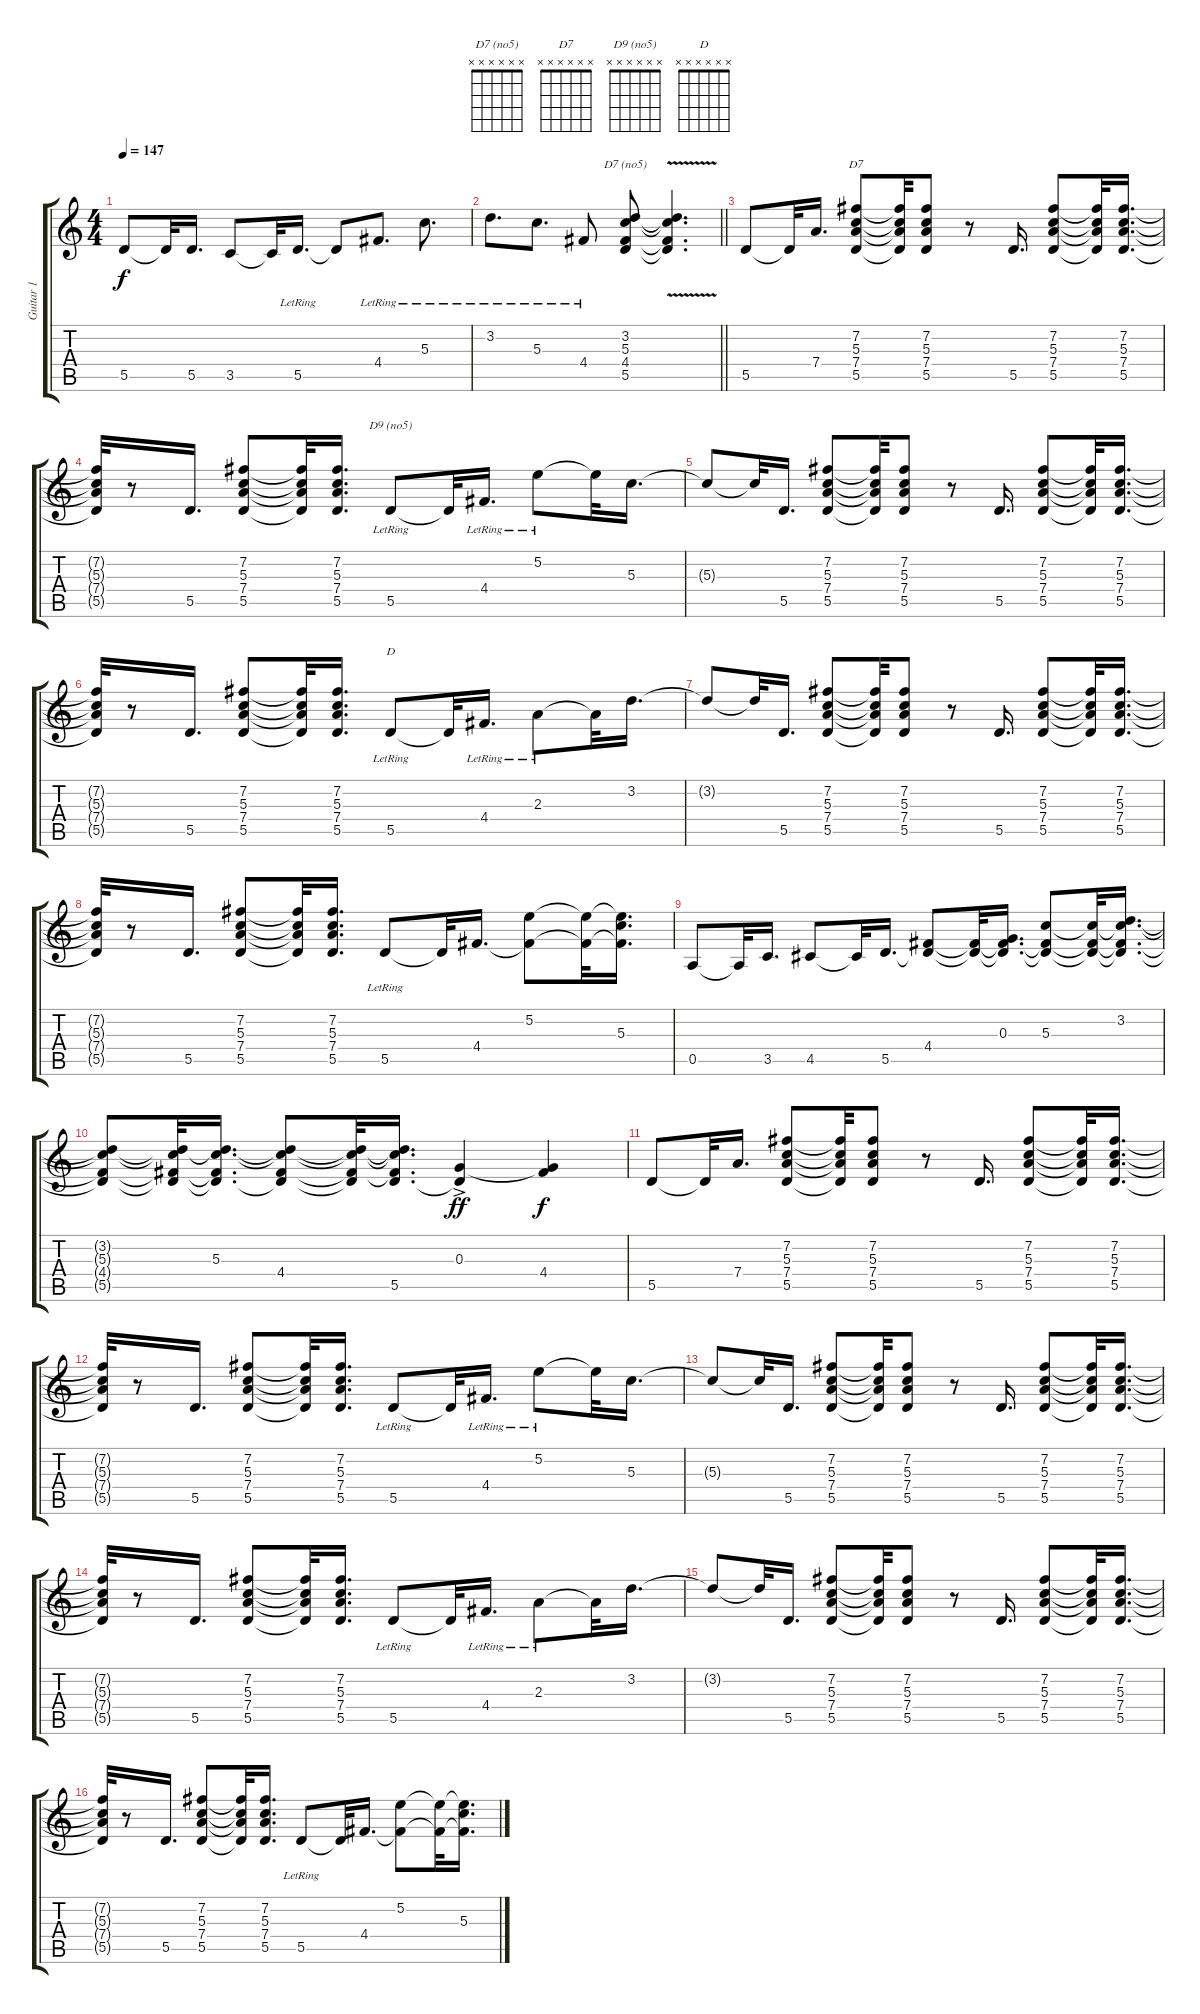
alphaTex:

\track ("Guitar 1" "Guitar 1") {instrument distortionguitar}
\staff {score tabs}
\tuning (E4 B3 G3 D3 A2 D2) {hide}
\chord ("D7 (no5)" x x x x x x)
\chord ("D7" x x x x x x)
\chord ("D9 (no5)" x x x x x x)
\chord ("D" x x x x x x)
\ts (4 4)
\tempo 147
\clef g2
\ks c
5.5.8{dy f} 5.5{t}.32 5.5.16{d} 3.5.8 3.5{t}.32 5.5{lr}.16{d} 5.5{t}.8 4.4{lr}.8{d} 5.3{lr}.8{d} |
\barLineRight lightlight
3.2{lr}.8{d} 5.3{lr}.8{d} 4.4{lr}.8 (3.2 5.3 4.4 5.5).8{ch "D7 (no5)"} (3.2{v t} 5.3{v t} 4.4{v t} 5.5{v t}).4{d} |
\section ("" "")
5.5.8 5.5{t}.32 7.4.16{d} (7.2 5.3 7.4 5.5).8{ch "D7"} (7.2{t} 5.3{t} 7.4{t} 5.5{t}).32 (7.2 5.3 7.4 5.5).8 r.8 5.5.16{d} (7.2 5.3 7.4 5.5).8 (7.2{t} 5.3{t} 7.4{t} 5.5{t}).32 (7.2 5.3 7.4 5.5).16{d} |
(7.2{t} 5.3{t} 7.4{t} 5.5{t}).32 r.8 5.5.16{d} (7.2 5.3 7.4 5.5).8 (7.2{t} 5.3{t} 7.4{t} 5.5{t}).32 (7.2 5.3 7.4 5.5).16{d} 5.5{lr}.8{ch "D9 (no5)"} 5.5{t}.32 4.4{lr}.16{d} 5.2{lr}.8 5.2{t}.32 5.3.16{d} |
5.3{t}.8 5.3{t}.32 5.5.16{d} (7.2 5.3 7.4 5.5).8 (7.2{t} 5.3{t} 7.4{t} 5.5{t}).32 (7.2 5.3 7.4 5.5).8 r.8 5.5.16{d} (7.2 5.3 7.4 5.5).8 (7.2{t} 5.3{t} 7.4{t} 5.5{t}).32 (7.2 5.3 7.4 5.5).16{d} |
(7.2{t} 5.3{t} 7.4{t} 5.5{t}).32 r.8 5.5.16{d} (7.2 5.3 7.4 5.5).8 (7.2{t} 5.3{t} 7.4{t} 5.5{t}).32 (7.2 5.3 7.4 5.5).16{d} 5.5{lr}.8{ch "D"} 5.5{t}.32 4.4{lr}.16{d} 2.3{lr}.8 2.3{t}.32 3.2.16{d} |
3.2{t}.8 3.2{t}.32 5.5.16{d} (7.2 5.3 7.4 5.5).8 (7.2{t} 5.3{t} 7.4{t} 5.5{t}).32 (7.2 5.3 7.4 5.5).8 r.8 5.5.16{d} (7.2 5.3 7.4 5.5).8 (7.2{t} 5.3{t} 7.4{t} 5.5{t}).32 (7.2 5.3 7.4 5.5).16{d} |
(7.2{t} 5.3{t} 7.4{t} 5.5{t}).32 r.8 5.5.16{d} (7.2 5.3 7.4 5.5).8 (7.2{t} 5.3{t} 7.4{t} 5.5{t}).32 (7.2 5.3 7.4 5.5).16{d} 5.5{lr}.8 5.5{t}.32 4.4.16{d} (5.2 4.4{t}).8 (5.2{t} 4.4{t}).32 (5.2{t} 5.3 4.4{t}).16{d} |
0.5.8 0.5{t}.32 3.5.16{d} 4.5.8 4.5{t}.32 5.5.16{d} (4.4 5.5{t}).8 (4.4{t} 5.5{t}).32 (0.3 4.4{t} 5.5{t}).16{d} (5.3 4.4{t} 5.5{t}).8 (5.3{t} 4.4{t} 5.5{t}).32 (3.2 5.3{t} 4.4{t} 5.5{t}).16{d} |
(3.2{t} 5.3{t} 4.4{t} 5.5{t}).8 (3.2{t} 5.3{t} 4.4{t} 5.5{t}).32 (3.2{t} 5.3 4.4{t} 5.5{t}).16{d} (3.2{t} 5.3{t} 4.4 5.5{t}).8 (3.2{t} 5.3{t} 4.4{t} 5.5{t}).32 (3.2{t} 5.3{t} 4.4{t} 5.5).16{d} (0.3{ac} 5.5{t}).4{dy ff} (0.3{t} 4.4).4{dy f} |
5.5.8 5.5{t}.32 7.4.16{d} (7.2 5.3 7.4 5.5).8 (7.2{t} 5.3{t} 7.4{t} 5.5{t}).32 (7.2 5.3 7.4 5.5).8 r.8 5.5.16{d} (7.2 5.3 7.4 5.5).8 (7.2{t} 5.3{t} 7.4{t} 5.5{t}).32 (7.2 5.3 7.4 5.5).16{d} |
(7.2{t} 5.3{t} 7.4{t} 5.5{t}).32 r.8 5.5.16{d} (7.2 5.3 7.4 5.5).8 (7.2{t} 5.3{t} 7.4{t} 5.5{t}).32 (7.2 5.3 7.4 5.5).16{d} 5.5{lr}.8 5.5{t}.32 4.4{lr}.16{d} 5.2{lr}.8 5.2{t}.32 5.3.16{d} |
5.3{t}.8 5.3{t}.32 5.5.16{d} (7.2 5.3 7.4 5.5).8 (7.2{t} 5.3{t} 7.4{t} 5.5{t}).32 (7.2 5.3 7.4 5.5).8 r.8 5.5.16{d} (7.2 5.3 7.4 5.5).8 (7.2{t} 5.3{t} 7.4{t} 5.5{t}).32 (7.2 5.3 7.4 5.5).16{d} |
(7.2{t} 5.3{t} 7.4{t} 5.5{t}).32 r.8 5.5.16{d} (7.2 5.3 7.4 5.5).8 (7.2{t} 5.3{t} 7.4{t} 5.5{t}).32 (7.2 5.3 7.4 5.5).16{d} 5.5{lr}.8 5.5{t}.32 4.4{lr}.16{d} 2.3{lr}.8 2.3{t}.32 3.2.16{d} |
3.2{t}.8 3.2{t}.32 5.5.16{d} (7.2 5.3 7.4 5.5).8 (7.2{t} 5.3{t} 7.4{t} 5.5{t}).32 (7.2 5.3 7.4 5.5).8 r.8 5.5.16{d} (7.2 5.3 7.4 5.5).8 (7.2{t} 5.3{t} 7.4{t} 5.5{t}).32 (7.2 5.3 7.4 5.5).16{d} |
(7.2{t} 5.3{t} 7.4{t} 5.5{t}).32 r.8 5.5.16{d} (7.2 5.3 7.4 5.5).8 (7.2{t} 5.3{t} 7.4{t} 5.5{t}).32 (7.2 5.3 7.4 5.5).16{d} 5.5{lr}.8 5.5{t}.32 4.4.16{d} (5.2 4.4{t}).8 (5.2{t} 4.4{t}).32 (5.2{t} 5.3 4.4{t}).16{d}
